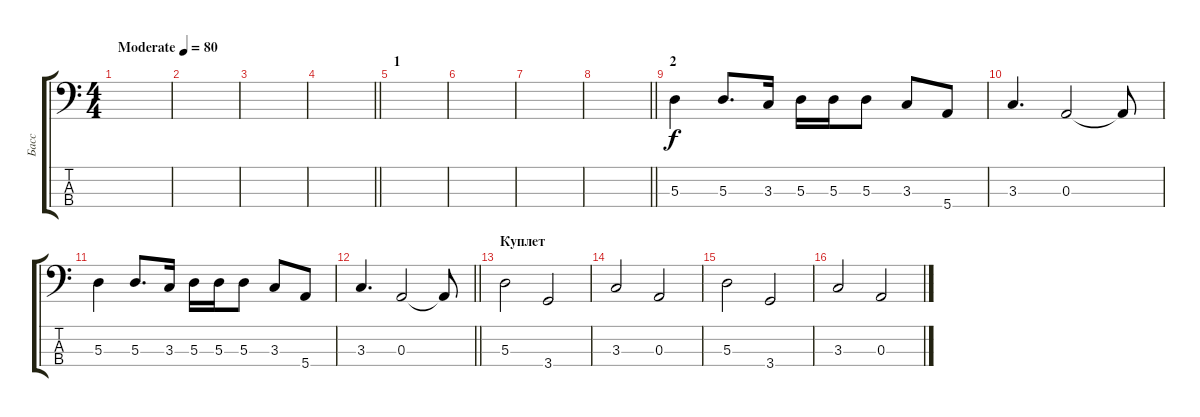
\track ("Басс" "Басс") {instrument slapbass1}
\staff {score tabs}
\tuning (G2 D2 A1 E1) {hide}
\ts (4 4)
\tempo (80 "Moderate")
\clef f4
\ks c
|
|
|
\barLineRight lightlight
|
\section ("" "1")
|
|
|
\barLineRight lightlight
|
\section ("" "2")
5.3.4 5.3.8{d} 3.3.16 5.3.16 5.3.16 5.3.8 3.3.8 5.4.8 |
3.3.4{d} 0.3.2 0.3{t}.8 |
5.3.4 5.3.8{d} 3.3.16 5.3.16 5.3.16 5.3.8 3.3.8 5.4.8 |
\barLineRight lightlight
3.3.4{d} 0.3.2 0.3{t}.8 |
\section ("" "Куплет")
5.3.2 3.4.2 |
3.3.2 0.3.2 |
5.3.2 3.4.2 |
3.3.2 0.3.2
